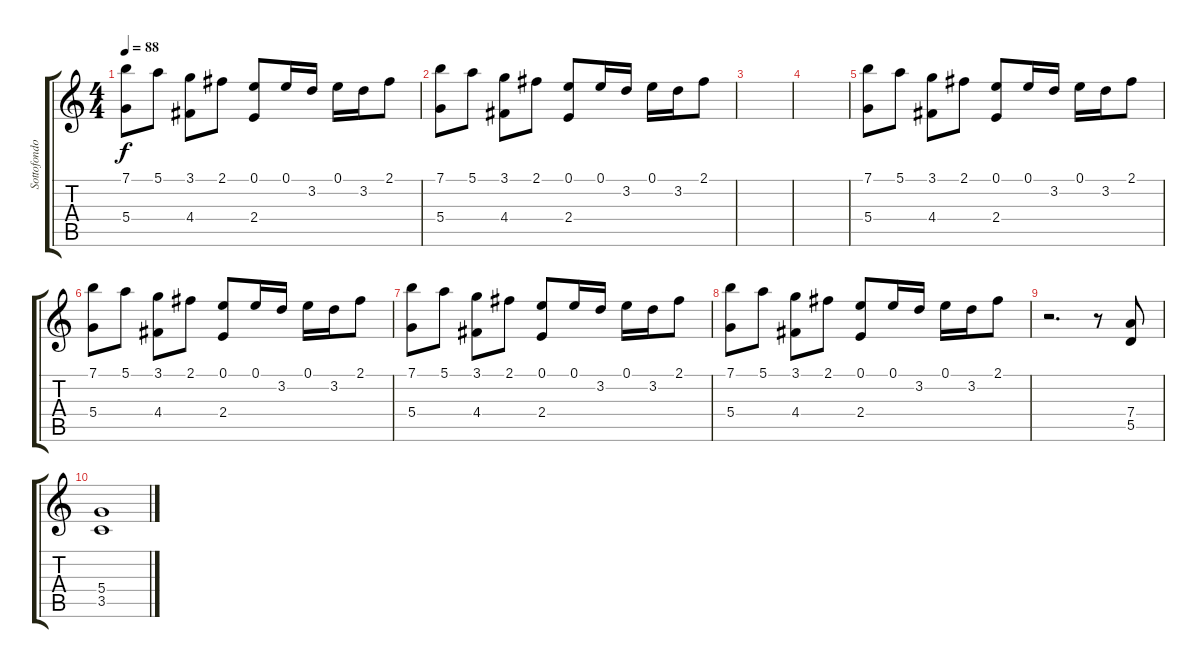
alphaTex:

\track ("Sottofondo solista" "Sottofondo") {instrument acousticguitarsteel}
\staff {score tabs}
\tuning (E4 B3 G3 D3 A2 E2) {hide}
\ts (4 4)
\tempo 88
\clef g2
\ks c
(7.1 5.4).8{dy f} 5.1.8 (3.1 4.4).8 2.1.8 (0.1 2.4).8 0.1.16 3.2.16 0.1.16 3.2.16 2.1.8 |
(7.1 5.4).8 5.1.8 (3.1 4.4).8 2.1.8 (0.1 2.4).8 0.1.16 3.2.16 0.1.16 3.2.16 2.1.8 |
|
|
(7.1 5.4).8 5.1.8 (3.1 4.4).8 2.1.8 (0.1 2.4).8 0.1.16 3.2.16 0.1.16 3.2.16 2.1.8 |
(7.1 5.4).8 5.1.8 (3.1 4.4).8 2.1.8 (0.1 2.4).8 0.1.16 3.2.16 0.1.16 3.2.16 2.1.8 |
(7.1 5.4).8 5.1.8 (3.1 4.4).8 2.1.8 (0.1 2.4).8 0.1.16 3.2.16 0.1.16 3.2.16 2.1.8 |
(7.1 5.4).8 5.1.8 (3.1 4.4).8 2.1.8 (0.1 2.4).8 0.1.16 3.2.16 0.1.16 3.2.16 2.1.8 |
r.2{d instrument electricguitarjazz} r.8 (7.4 5.5).8 |
(5.4 3.5).1
